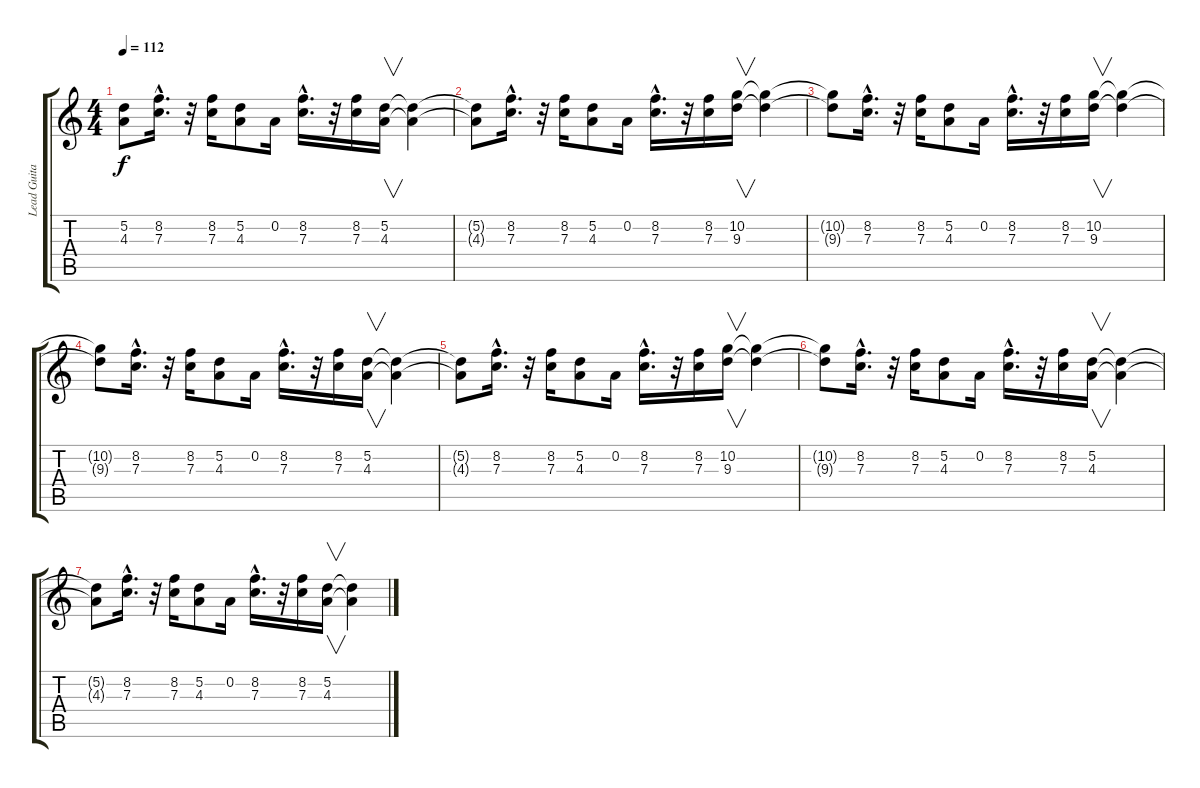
\track ("Lead Guitar" "Lead Guita") {instrument distortionguitar}
\staff {score tabs}
\tuning (D4 A3 F3 C3 G2 D2) {hide}
\ts (4 4)
\tempo 112
\clef g2
\ks c
(5.2{t} 4.3{t}).8{dy f} (8.2{hac} 7.3{hac}).16{d volume 12} r.32 (8.2 7.3).16 (5.2 4.3).8 0.2.16 (8.2{hac} 7.3{hac}).16{d} r.32 (8.2 7.3).16 (5.2 4.3).16{v} (5.2{t} 4.3{t}).4 |
(5.2{t} 4.3{t}).8 (8.2{hac} 7.3{hac}).16{d volume 10} r.32 (8.2 7.3).16 (5.2 4.3).8 0.2.16 (8.2{hac} 7.3{hac}).16{d} r.32 (8.2 7.3).16 (10.2 9.3).16{v} (10.2{t} 9.3{t}).4 |
(10.2{t} 9.3{t}).8 (8.2{hac} 7.3{hac}).16{d volume 8} r.32 (8.2 7.3).16 (5.2 4.3).8 0.2.16 (8.2{hac} 7.3{hac}).16{d} r.32 (8.2 7.3).16 (10.2 9.3).16{v} (10.2{t} 9.3{t}).4 |
(10.2{t} 9.3{t}).8 (8.2{hac} 7.3{hac}).16{d volume 6} r.32 (8.2 7.3).16 (5.2 4.3).8 0.2.16 (8.2{hac} 7.3{hac}).16{d} r.32 (8.2 7.3).16 (5.2 4.3).16{v} (5.2{t} 4.3{t}).4 |
(5.2{t} 4.3{t}).8 (8.2{hac} 7.3{hac}).16{d volume 5} r.32 (8.2 7.3).16 (5.2 4.3).8 0.2.16 (8.2{hac} 7.3{hac}).16{d} r.32 (8.2 7.3).16 (10.2 9.3).16{v} (10.2{t} 9.3{t}).4 |
(10.2{t} 9.3{t}).8 (8.2{hac} 7.3{hac}).16{d volume 4} r.32 (8.2 7.3).16 (5.2 4.3).8 0.2.16 (8.2{hac} 7.3{hac}).16{d} r.32 (8.2 7.3).16 (5.2 4.3).16{v} (5.2{t} 4.3{t}).4 |
(5.2{t} 4.3{t}).8 (8.2{hac} 7.3{hac}).16{d volume 2} r.32 (8.2 7.3).16 (5.2 4.3).8 0.2.16 (8.2{hac} 7.3{hac}).16{d} r.32 (8.2 7.3).16 (5.2 4.3).16{v} (5.2{t} 4.3{t}).4
